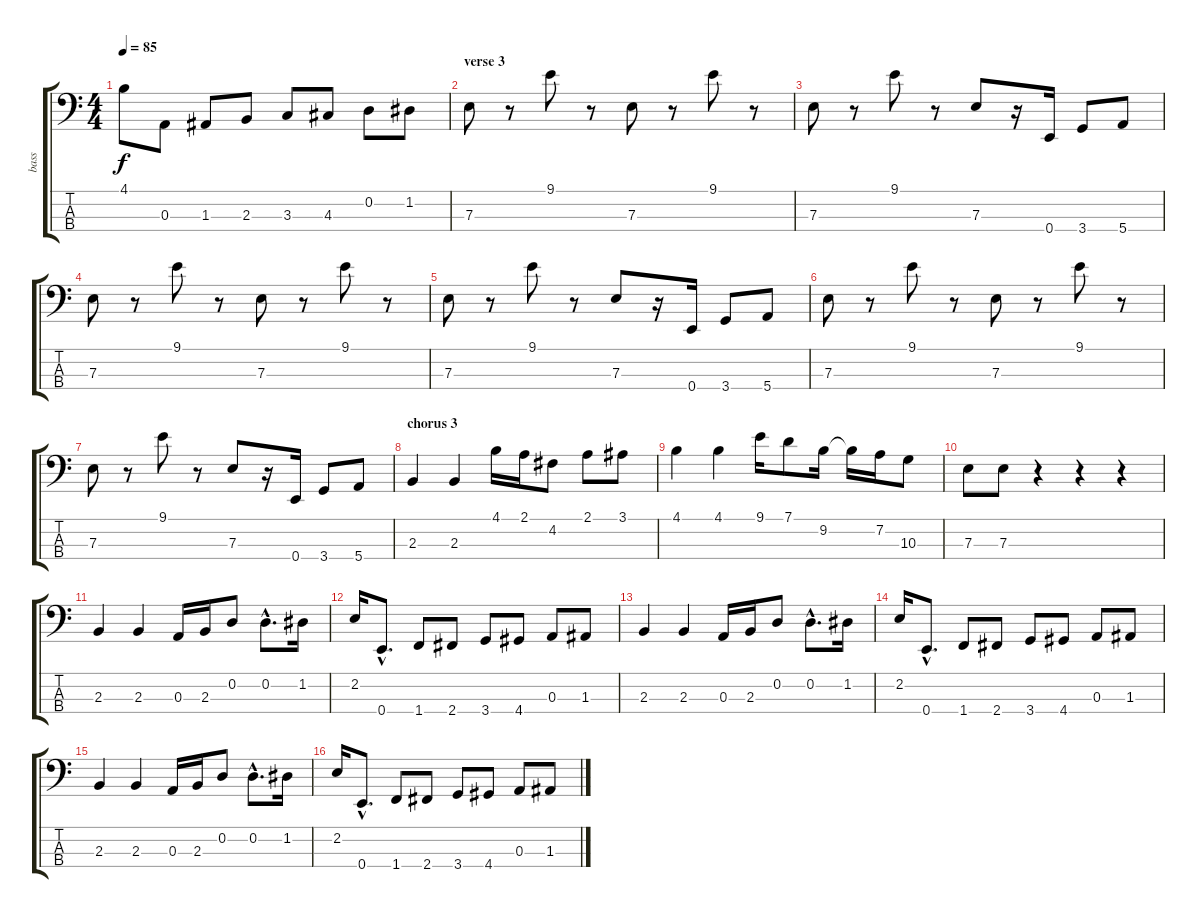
\track ("bass" "bass") {instrument electricbasspick}
\staff {score tabs}
\tuning (G2 D2 A1 E1) {hide}
\ts (4 4)
\tempo 85
\clef f4
\ks c
4.1{t}.8{dy f} 0.3.8 1.3.8 2.3.8 3.3.8 4.3.8 0.2.8 1.2.8 |
\section ("" "verse 3")
7.3.8 r.8 9.1.8 r.8 7.3.8 r.8 9.1.8 r.8 |
7.3.8 r.8 9.1.8 r.8 7.3.8 r.16 0.4.16 3.4.8 5.4.8 |
7.3.8 r.8 9.1.8 r.8 7.3.8 r.8 9.1.8 r.8 |
7.3.8 r.8 9.1.8 r.8 7.3.8 r.16 0.4.16 3.4.8 5.4.8 |
7.3.8 r.8 9.1.8 r.8 7.3.8 r.8 9.1.8 r.8 |
7.3.8 r.8 9.1.8 r.8 7.3.8 r.16 0.4.16 3.4.8 5.4.8 |
\section ("" "chorus 3")
2.3.4 2.3.4 4.1.16 2.1.16 4.2.8 2.1.8 3.1.8 |
4.1.4 4.1.4 9.1.16 7.1.8 9.2.16 9.2{t}.16 7.2.16 10.3.8 |
7.3.8 7.3.8 r.4 r.4 r.4 |
2.3.4 2.3.4 0.3.16 2.3.16 0.2.8 0.2{hac}.8{d} 1.2.16 |
2.2.16 0.4{hac}.8{d} 1.4.8 2.4.8 3.4.8 4.4.8 0.3.8 1.3.8 |
2.3.4 2.3.4 0.3.16 2.3.16 0.2.8 0.2{hac}.8{d} 1.2.16 |
2.2.16 0.4{hac}.8{d} 1.4.8 2.4.8 3.4.8 4.4.8 0.3.8 1.3.8 |
2.3.4 2.3.4 0.3.16 2.3.16 0.2.8 0.2{hac}.8{d} 1.2.16 |
2.2.16 0.4{hac}.8{d} 1.4.8 2.4.8 3.4.8 4.4.8 0.3.8 1.3.8
